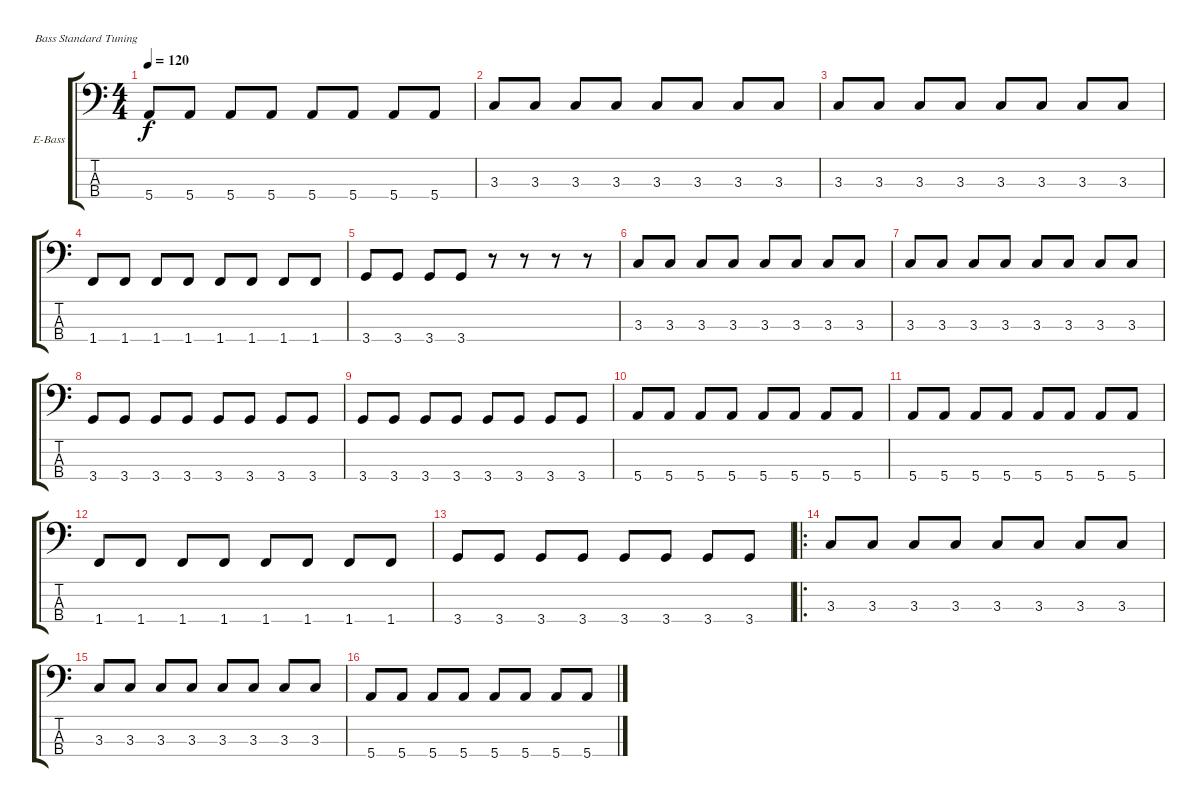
\bracketExtendMode groupsimilarinstruments
\firstSystemTrackNameOrientation horizontal
\otherSystemsTrackNameOrientation horizontal
\track ("Äîðîæêà 2" "E-Bass") {instrument electricbasspick}
\staff {score tabs}
\tuning (G2 D2 A1 E1)
\ts (4 4)
\tempo 120
\clef f4
\ks c
5.4.8{dy f} 5.4.8 5.4.8 5.4.8 5.4.8 5.4.8 5.4.8 5.4.8 |
3.3.8 3.3.8 3.3.8 3.3.8 3.3.8 3.3.8 3.3.8 3.3.8 |
3.3.8 3.3.8 3.3.8 3.3.8 3.3.8 3.3.8 3.3.8 3.3.8 |
1.4.8 1.4.8 1.4.8 1.4.8 1.4.8 1.4.8 1.4.8 1.4.8 |
3.4.8 3.4.8 3.4.8 3.4.8 r.8 r.8 r.8 r.8 |
3.3.8 3.3.8 3.3.8 3.3.8 3.3.8 3.3.8 3.3.8 3.3.8 |
3.3.8 3.3.8 3.3.8 3.3.8 3.3.8 3.3.8 3.3.8 3.3.8 |
3.4.8 3.4.8 3.4.8 3.4.8 3.4.8 3.4.8 3.4.8 3.4.8 |
3.4.8 3.4.8 3.4.8 3.4.8 3.4.8 3.4.8 3.4.8 3.4.8 |
5.4.8 5.4.8 5.4.8 5.4.8 5.4.8 5.4.8 5.4.8 5.4.8 |
5.4.8 5.4.8 5.4.8 5.4.8 5.4.8 5.4.8 5.4.8 5.4.8 |
1.4.8 1.4.8 1.4.8 1.4.8 1.4.8 1.4.8 1.4.8 1.4.8 |
3.4.8 3.4.8 3.4.8 3.4.8 3.4.8 3.4.8 3.4.8 3.4.8 |
\ro
3.3.8 3.3.8 3.3.8 3.3.8 3.3.8 3.3.8 3.3.8 3.3.8 |
3.3.8 3.3.8 3.3.8 3.3.8 3.3.8 3.3.8 3.3.8 3.3.8 |
5.4.8 5.4.8 5.4.8 5.4.8 5.4.8 5.4.8 5.4.8 5.4.8
